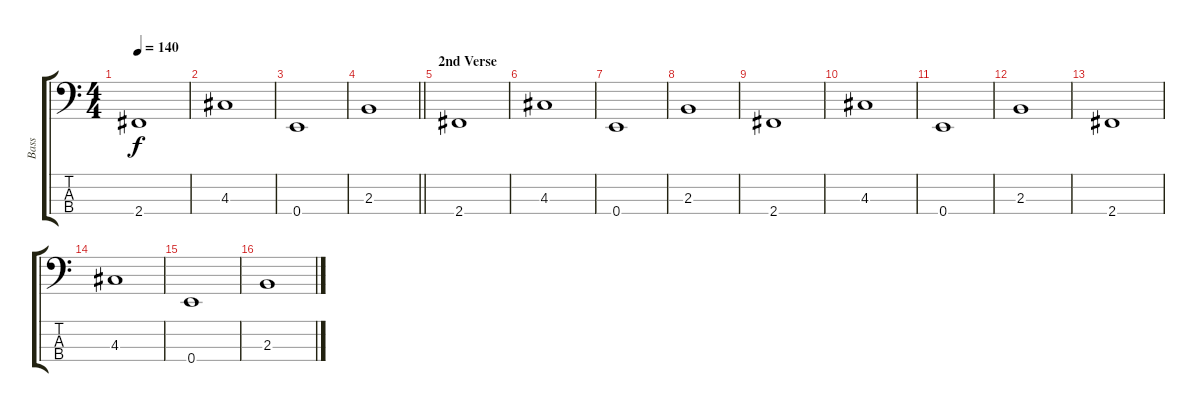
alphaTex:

\track ("Bass" "Bass") {instrument electricbassfinger}
\staff {score tabs}
\tuning (G2 D2 A1 E1) {hide}
\ts (4 4)
\tempo 140
\clef f4
\ks c
2.4.1{dy f volume 15} |
4.3.1 |
0.4.1 |
\barLineRight lightlight
2.3.1 |
\section ("" "2nd Verse")
2.4.1 |
4.3.1 |
0.4.1 |
2.3.1 |
2.4.1 |
4.3.1 |
0.4.1 |
2.3.1 |
2.4.1 |
4.3.1 |
0.4.1 |
2.3.1
